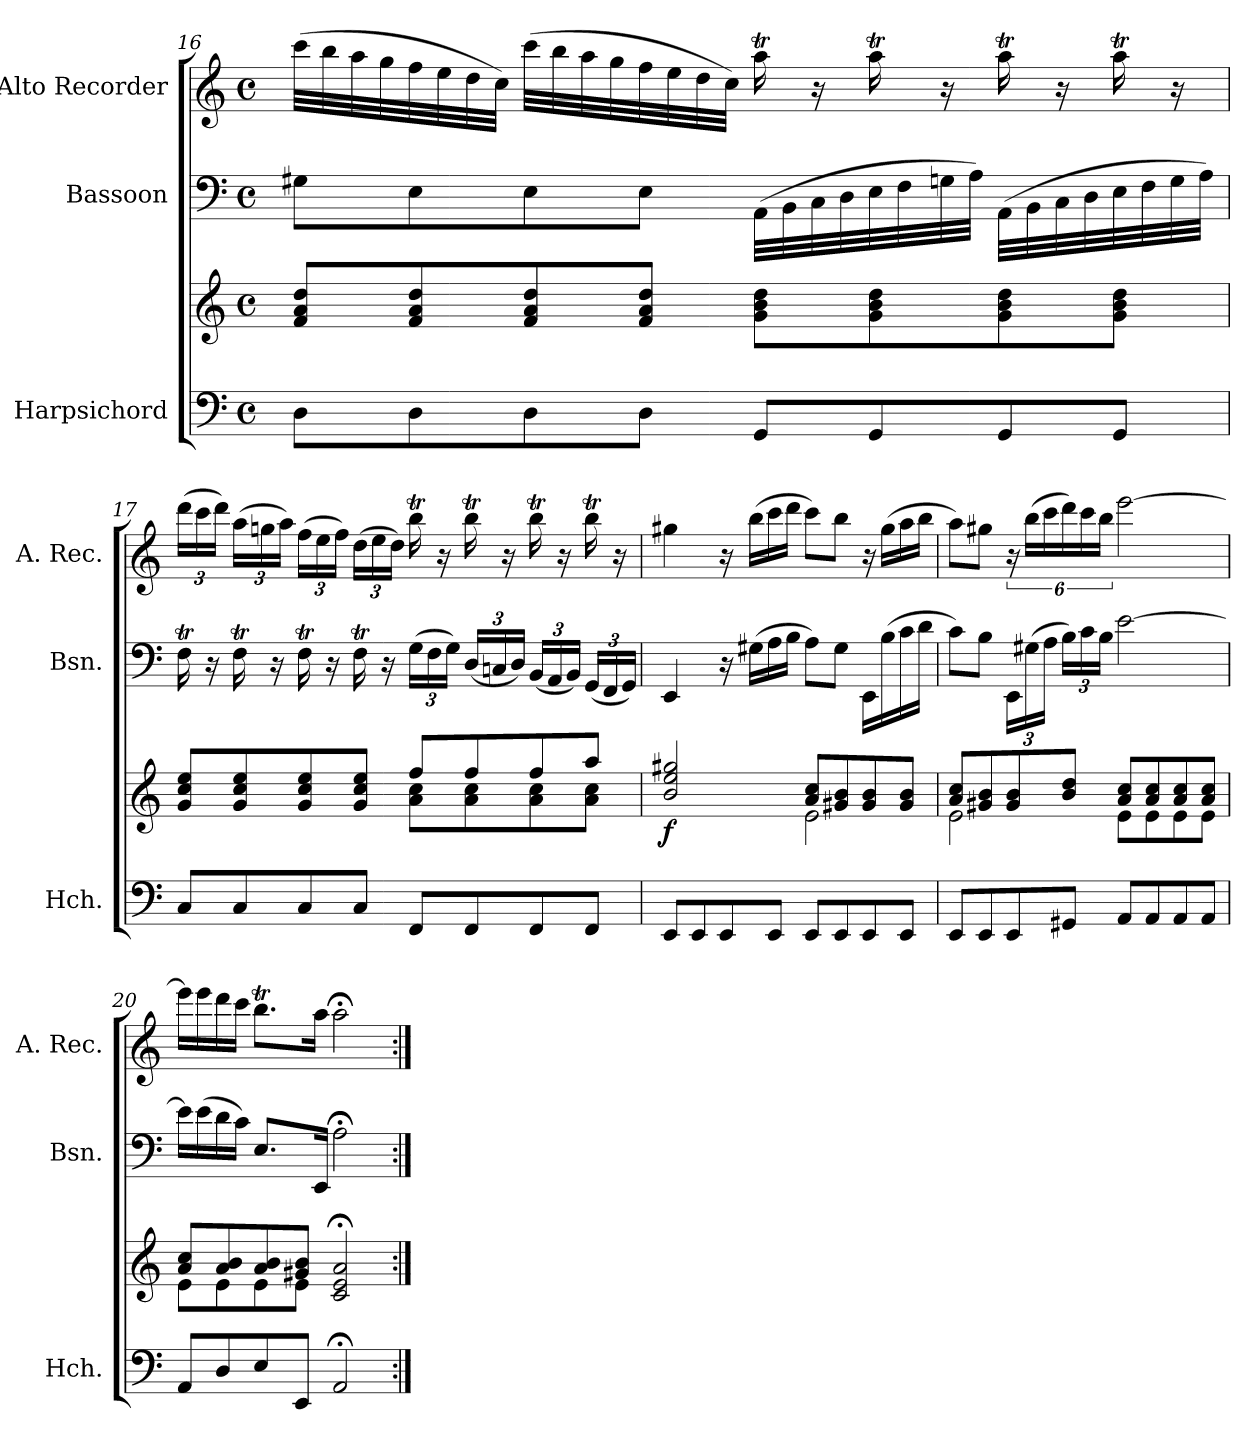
**kern	**kern	**dynam	**kern	**kern
*part3	*part3	*part3	*part2	*part1
*staff4	*staff3	*staff3/4	*staff2	*staff1
*I"Harpsichord	*	*	*I"Bassoon	*I"Alto Recorder
*I'Hch.	*	*	*I'Bsn.	*I'A. Rec.
!!LO:LB:g=z
*clefF4	*clefG2	*	*clefF4	*clefG2
*k[]	*k[]	*	*k[]	*k[]
*M4/4	*M4/4	*	*M4/4	*M4/4
*met(c)	*met(c)	*	*met(c)	*met(c)
=16	=16	=16	=16	=16
8D\L	8f/ 8a/ 8dd/L	.	8G#X\L	(>32ccc\LLL
.	.	.	.	32bb\
.	.	.	.	32aa\
.	.	.	.	32gg\
8D\	8f/ 8a/ 8dd/	.	8E\	32ff\
.	.	.	.	32ee\
.	.	.	.	32dd\
.	.	.	.	32cc\JJJ)
8D\	8f/ 8a/ 8dd/	.	8E\	(>32ccc\LLL
.	.	.	.	32bb\
.	.	.	.	32aa\
.	.	.	.	32gg\
8D\J	8f/ 8a/ 8dd/J	.	8E\J	32ff\
.	.	.	.	32ee\
.	.	.	.	32dd\
.	.	.	.	32cc\JJJ)
8GG/L	8g\ 8b\ 8dd\L	.	(>32AA\LLL	16aaT\
.	.	.	32BB\	.
.	.	.	32C\	16r
.	.	.	32D\	.
8GG/	8g\ 8b\ 8dd\	.	32E\	16aaT\
.	.	.	32F\	.
.	.	.	32Gn\	16r
.	.	.	32A\JJJ)	.
8GG/	8g\ 8b\ 8dd\	.	(>32AA\LLL	16aaT\
.	.	.	32BB\	.
.	.	.	32C\	16r
.	.	.	32D\	.
8GG/J	8g\ 8b\ 8dd\J	.	32E\	16aaT\
.	.	.	32F\	.
.	.	.	32G\	16r
.	.	.	32A\JJJ)	.
!!LO:LB:g=z
=17	=17	=17	=17	=17
*	*^	*	*	*
*	*	*	*	*	*Xbrackettup
8C/L	8g/ 8cc/ 8ee/L	2ryy	.	16FT\	(>24ddd\LL
.	.	.	.	.	24ccc\
.	.	.	.	16r	.
.	.	.	.	.	24ddd\JJ)
8C/	8g/ 8cc/ 8ee/	.	.	16FT\	(>24aa\LL
.	.	.	.	.	24ggni\
.	.	.	.	16r	.
.	.	.	.	.	24aa\JJ)
8C/	8g/ 8cc/ 8ee/	.	.	16FT\	(>24ff\LL
.	.	.	.	.	24ee\
.	.	.	.	16r	.
.	.	.	.	.	24ff\JJ)
8C/J	8g/ 8cc/ 8ee/J	.	.	16FT\	(>24dd\LL
.	.	.	.	.	24ee\
.	.	.	.	16r	.
.	.	.	.	.	24dd\JJ)
*	*	*	*	*Xbrackettup	*
8FF/L	8ff/L	8a\ 8cc\L	.	(>24G\LL	16bbt\
.	.	.	.	24F\	.
.	.	.	.	.	16r
.	.	.	.	24G\JJ)	.
8FF/	8ff/	8a\ 8cc\	.	(<24D/LL	16bbt\
.	.	.	.	24Cni/	.
.	.	.	.	.	16r
.	.	.	.	24D/JJ)	.
8FF/	8ff/	8a\ 8cc\	.	(<24BB/LL	16bbt\
.	.	.	.	24AA/	.
.	.	.	.	.	16r
.	.	.	.	24BB/JJ)	.
8FF/J	8aa/J	8a\ 8cc\J	.	(<24GG/LL	16bbt\
.	.	.	.	24FF/	.
.	.	.	.	.	16r
.	.	.	.	24GG/JJ)	.
=18	=18	=18	=18	=18	=18
!	!	!	!LO:DY:b	!	!
8EE/L	2b/ 2ee/ 2gg#X/	2ryy	f	4EE/	4gg#X\
8EE/	.	.	.	.	.
8EE/	.	.	.	16r	16r
.	.	.	.	(>16G#X\LL	(>16bb\LL
8EE/J	.	.	.	16A\	16ccc\
.	.	.	.	16B\JJ	16ddd\JJ
8EE/L	8a/ 8cc/L	2e\	.	8A\L)	8ccc\L)
8EE/	8g#X/ 8b/	.	.	8G#\J	8bb\J
8EE/	8g#/ 8b/	.	.	16EE\LL	16r
.	.	.	.	(>16B\	(>16gg#\LL
8EE/J	8g#/ 8b/J	.	.	16c\	16aa\
.	.	.	.	16d\JJ	16bb\JJ
!!LO:PB:g=z
=19	=19	=19	=19	=19	=19
8EE/L	8a/ 8cc/L	2e\	.	8c\L)	8aa\L)
8EE/	8g#X/ 8b/	.	.	8B\J	8gg#X\J
*	*	*	*	*	*brackettup
8EE/	8g#/ 8b/	.	.	24EE\LL	24r
.	.	.	.	(>24G#X\	(>24bb\LL
.	.	.	.	24A\JJ	24ccc\
*	*	*	*	*	*Xbrackettup
8GG#X/J	8b/ 8dd/J	.	.	24B\LL)	24ddd\)
.	.	.	.	24c\	24ccc\
.	.	.	.	24B\JJ	24bb\JJ
8AA/L	8a/ 8cc/L	8e\L	.	[2e\	[2eee\
8AA/	8a/ 8cc/	8e\	.	.	.
8AA/	8a/ 8cc/	8e\	.	.	.
8AA/J	8a/ 8cc/J	8e\J	.	.	.
=20	=20	=20	=20	=20	=20
8AA/L	8a/ 8cc/L	8e\L	.	16e\LL]	16eee\LL]
.	.	.	.	(>16e\	16eee\
8D/	8a/ 8b/	8e\	.	16d\	16ddd\
.	.	.	.	16c\JJ)	16ccc\JJ
8E/	8a/ 8b/	8e\	.	8.E/L	8.bbt\L
8EE/J	8g#X/ 8b/J	8e\J	.	.	.
.	.	.	.	16EE/Jk	16aa\Jk
2AA;</	2c/;< 2e/;< 2a/;<	2ryy	.	2A;<\	2aa;<\
*	*v	*v	*	*	*
=:|!	=:|!	=:|!	=:|!	=:|!
*-	*-	*-	*-	*-
